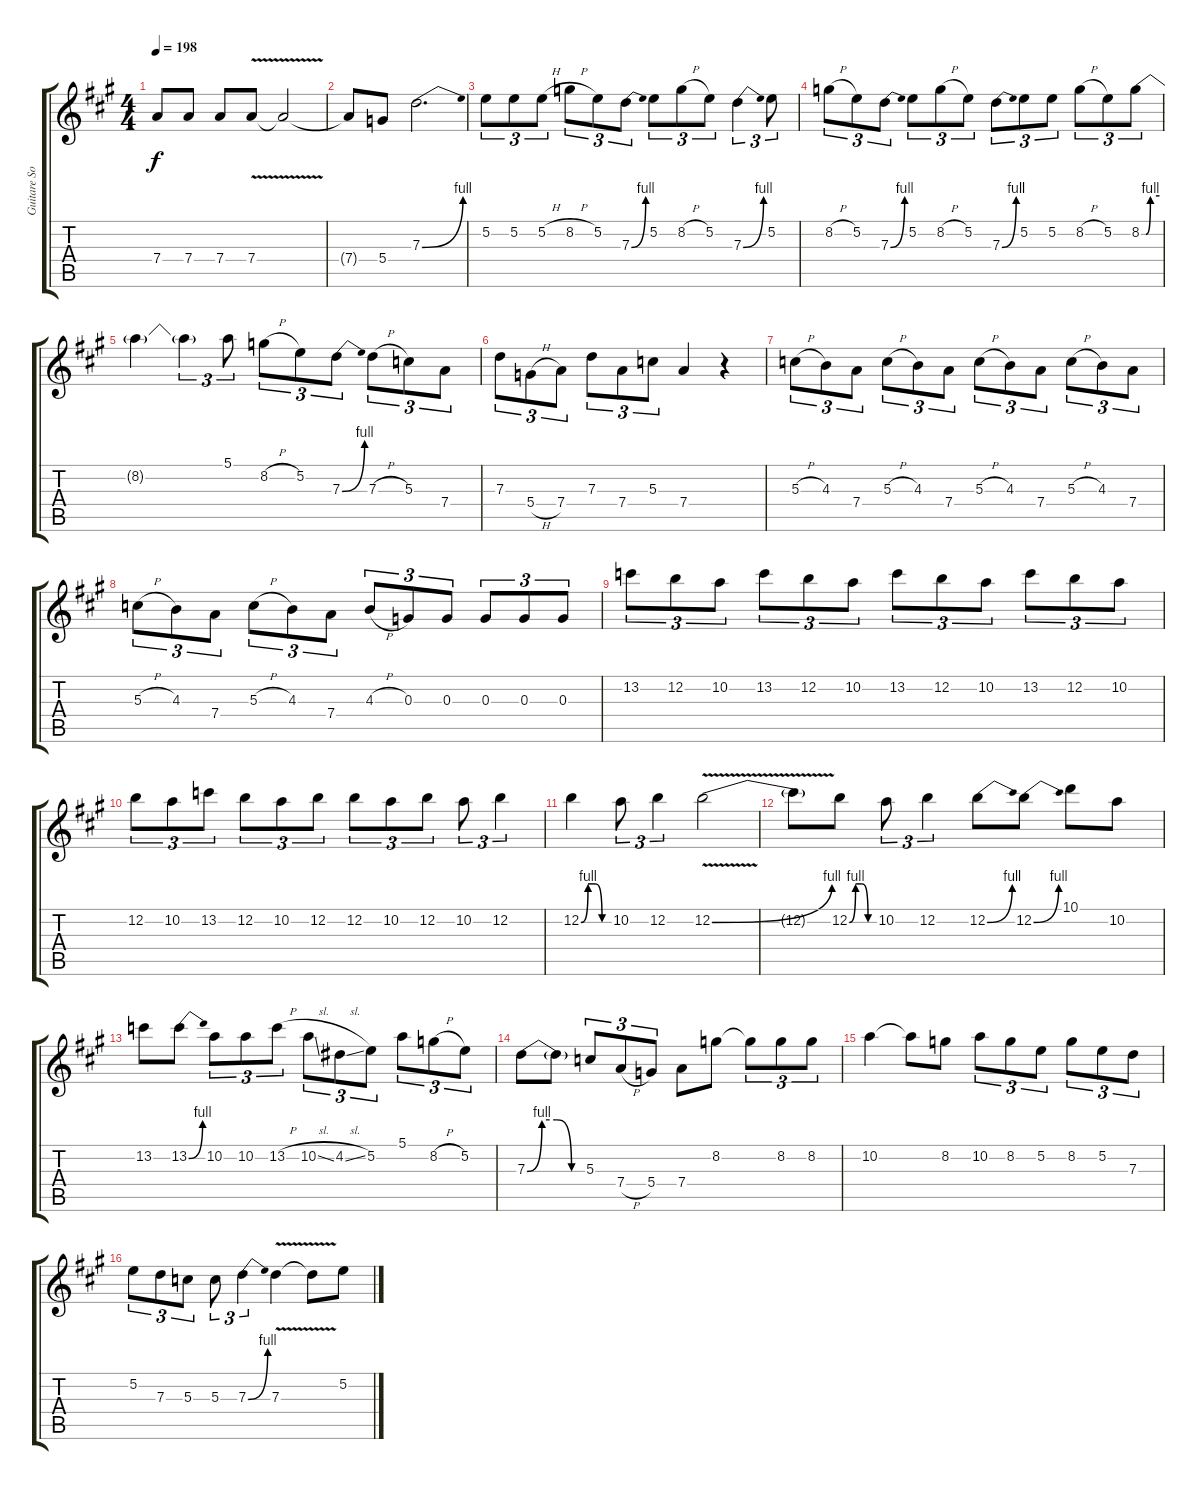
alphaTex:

\track ("Guitare Solo (Angus Young)" "Guitare So") {instrument distortionguitar}
\staff {score tabs}
\tuning (E4 B3 G3 D3 A2 E2) {hide}
\ts (4 4)
\tempo 198
\clef g2
\ks a
7.4.8{dy f} 7.4.8 7.4.8 7.4{v}.8 7.4{t}.2 |
7.4{t}.8 5.4.8 7.3{be (bend 0 0 60 4)}.2{d} |
5.2.8{tu (3 2)} 5.2.8{tu (3 2)} 5.2{h}.8{tu (3 2)} 8.2{h}.8{tu (3 2)} 5.2.8{tu (3 2)} 7.3{be (bend 0 0 60 4)}.8{tu (3 2)} 5.2.8{tu (3 2)} 8.2{h}.8{tu (3 2)} 5.2.8{tu (3 2)} 7.3{be (bend 0 0 60 4)}.4{tu (3 2)} 5.2.8{tu (3 2)} |
8.2{h}.8{tu (3 2)} 5.2.8{tu (3 2)} 7.3{be (bend 0 0 60 4)}.8{tu (3 2)} 5.2.8{tu (3 2)} 8.2{h}.8{tu (3 2)} 5.2.8{tu (3 2)} 7.3{be (bend 0 0 60 4)}.8{tu (3 2)} 5.2.8{tu (3 2)} 5.2.8{tu (3 2)} 8.2{h}.8{tu (3 2)} 5.2.8{tu (3 2)} 8.2{be (custom 0 0 15 0 30 4 60 4)}.8{tu (3 2)} |
8.2{t}.4 8.2{t}.4{tu (3 2)} 5.1.8{tu (3 2)} 8.2{h}.8{tu (3 2)} 5.2.8{tu (3 2)} 7.3{be (bend 0 0 60 4)}.8{tu (3 2)} 7.3{h}.8{tu (3 2)} 5.3.8{tu (3 2)} 7.4.8{tu (3 2)} |
7.3.8{tu (3 2)} 5.4{h}.8{tu (3 2)} 7.4.8{tu (3 2)} 7.3.8{tu (3 2)} 7.4.8{tu (3 2)} 5.3.8{tu (3 2)} 7.4.4 r.4 |
5.3{h}.8{tu (3 2)} 4.3.8{tu (3 2)} 7.4.8{tu (3 2)} 5.3{h}.8{tu (3 2)} 4.3.8{tu (3 2)} 7.4.8{tu (3 2)} 5.3{h}.8{tu (3 2)} 4.3.8{tu (3 2)} 7.4.8{tu (3 2)} 5.3{h}.8{tu (3 2)} 4.3.8{tu (3 2)} 7.4.8{tu (3 2)} |
5.3{h}.8{tu (3 2)} 4.3.8{tu (3 2)} 7.4.8{tu (3 2)} 5.3{h}.8{tu (3 2)} 4.3.8{tu (3 2)} 7.4.8{tu (3 2)} 4.3{h}.8{tu (3 2)} 0.3.8{tu (3 2)} 0.3.8{tu (3 2)} 0.3.8{tu (3 2)} 0.3.8{tu (3 2)} 0.3.8{tu (3 2)} |
13.2.8{tu (3 2)} 12.2.8{tu (3 2)} 10.2.8{tu (3 2)} 13.2.8{tu (3 2)} 12.2.8{tu (3 2)} 10.2.8{tu (3 2)} 13.2.8{tu (3 2)} 12.2.8{tu (3 2)} 10.2.8{tu (3 2)} 13.2.8{tu (3 2)} 12.2.8{tu (3 2)} 10.2.8{tu (3 2)} |
12.2.8{tu (3 2)} 10.2.8{tu (3 2)} 13.2.8{tu (3 2)} 12.2.8{tu (3 2)} 10.2.8{tu (3 2)} 12.2.8{tu (3 2)} 12.2.8{tu (3 2)} 10.2.8{tu (3 2)} 12.2.8{tu (3 2)} 10.2.8{tu (3 2)} 12.2.4{tu (3 2)} |
12.2{be (custom 0 0 15 4 30 4 45 0 60 0)}.4 10.2.8{tu (3 2)} 12.2.4{tu (3 2)} 12.2{be (bend 0 0 60 4) v}.2 |
12.2{t}.8 12.2{be (custom 0 0 15 4 30 4 45 0 60 0)}.8 10.2.8{tu (3 2)} 12.2.4{tu (3 2)} 12.2{be (bend 0 0 60 4)}.8 12.2{be (bend 0 0 60 4)}.8 10.1.8 10.2.8 |
13.2.8 13.2{be (bend 0 0 60 4)}.8 10.2.8{tu (3 2)} 10.2.8{tu (3 2)} 13.2{h}.8{tu (3 2)} 10.2{sl}.8{tu (3 2)} 4.2{sl}.8{tu (3 2)} 5.2.8{tu (3 2)} 5.1.8{tu (3 2)} 8.2{h}.8{tu (3 2)} 5.2.8{tu (3 2)} |
7.3{be (custom 0 0 15 4 30 4 45 0 60 0)}.8 7.3{t}.8 5.3.8{tu (3 2)} 7.4{h}.8{tu (3 2)} 5.4.8{tu (3 2)} 7.4.8 8.2.8 8.2{t}.8{tu (3 2)} 8.2.8{tu (3 2)} 8.2.8{tu (3 2)} |
10.2.4 10.2{t}.8 8.2.8 10.2.8{tu (3 2)} 8.2.8{tu (3 2)} 5.2.8{tu (3 2)} 8.2.8{tu (3 2)} 5.2.8{tu (3 2)} 7.3.8{tu (3 2)} |
5.2.8{tu (3 2)} 7.3.8{tu (3 2)} 5.3.8{tu (3 2)} 5.3.8{tu (3 2)} 7.3{be (bend 0 0 60 4)}.4{tu (3 2)} 7.3{v}.4 7.3{t}.8 5.2.8
